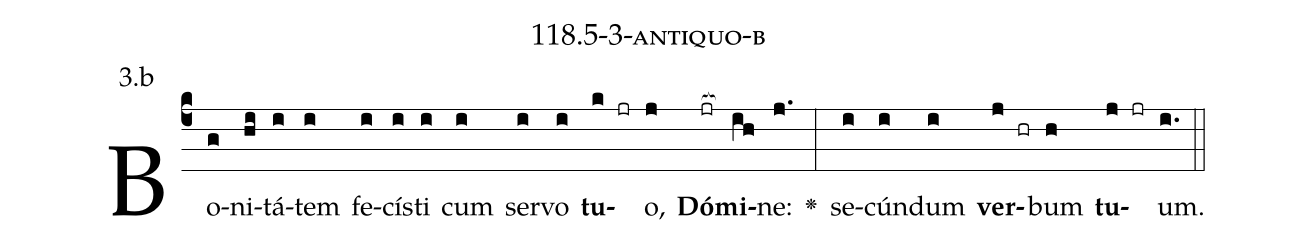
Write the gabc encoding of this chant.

name: 118.5-3-antiquo-b;
annotation: 3.b;
%%
(c4)Bo(g)ni(hi)tá(i)tem(i) fe(i)cís(i)ti(i) cum(i) ser(i)vo(i) <b>tu</b>(k jr)o,(j) <b>Dó</b>(jr[ocb:1{])<b>mi</b>(ih[ocb:0}])ne:(j.) <v>\greheightstar</v>(:) se(i)cún(i)dum(i) <b>ver</b>(j hr)bum(h) <b>tu</b>(j jr)um.(i.) (::)


%E(i) u(i) o(j) u(h) a(j) e.(i.) (::)
